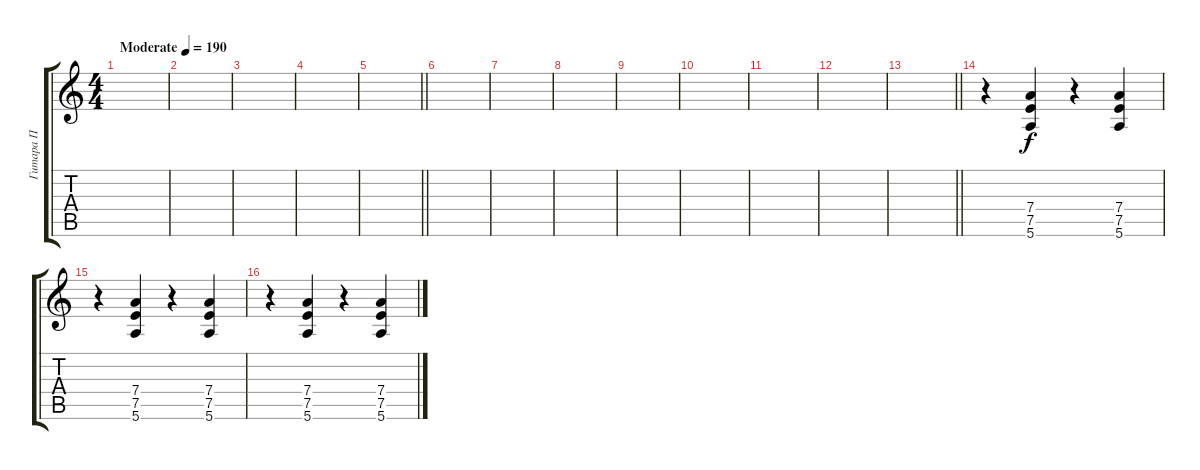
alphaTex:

\track ("Гитара П" "Гитара П") {instrument overdrivenguitar}
\staff {score tabs}
\tuning (E4 B3 G3 D3 A2 E2) {hide}
\ts (4 4)
\tempo (190 "Moderate")
\clef g2
\ks c
|
|
|
|
\barLineRight lightlight
|
\section ("" " ")
|
|
|
|
|
|
|
\barLineRight lightlight
|
\section ("" " ")
r.4 (7.4 7.5 5.6).4 r.4 (7.4 7.5 5.6).4 |
r.4 (7.4 7.5 5.6).4 r.4 (7.4 7.5 5.6).4 |
r.4 (7.4 7.5 5.6).4 r.4 (7.4 7.5 5.6).4
